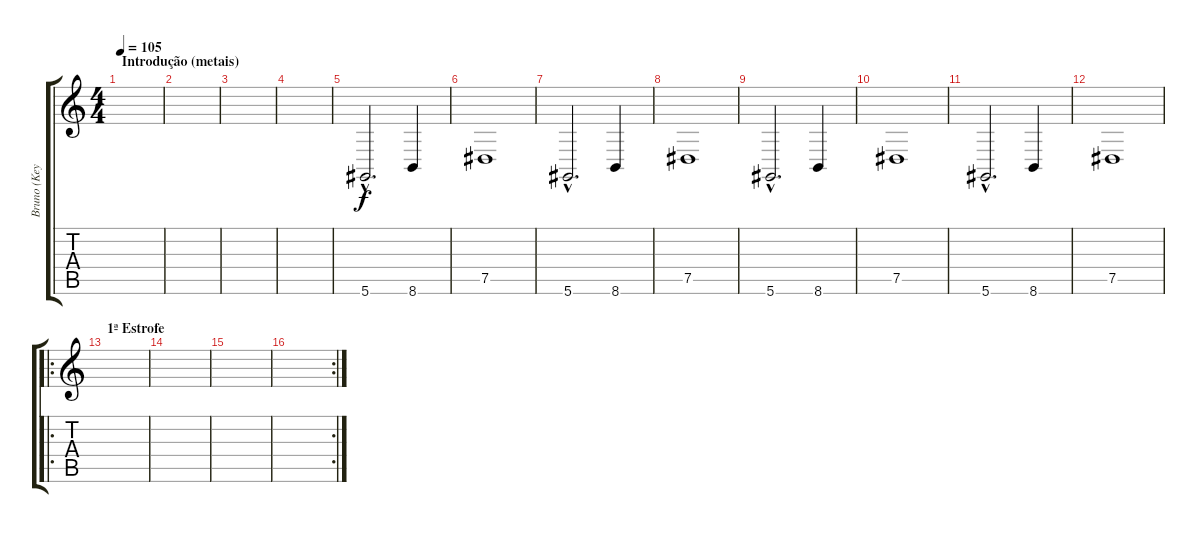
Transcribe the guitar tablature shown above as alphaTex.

\track ("Bruno (Keyboards)" "Bruno (Key") {instrument drawbarorgan}
\staff {score tabs}
\tuning (Eb4 Bb3 Gb3 Db3 Ab2 Eb2) {hide}
\ts (4 4)
\section ("" "Introdução (metais)")
\tempo 105
\clef g2
\ks c
|
|
|
|
5.6{hac}.2{d} 8.6.4 |
7.5.1 |
5.6{hac}.2{d} 8.6.4 |
7.5.1 |
5.6{hac}.2{d} 8.6.4 |
7.5.1 |
5.6{hac}.2{d} 8.6.4 |
7.5.1 |
\ro
\section ("" "1ª Estrofe")
|
|
|
\rc 2
